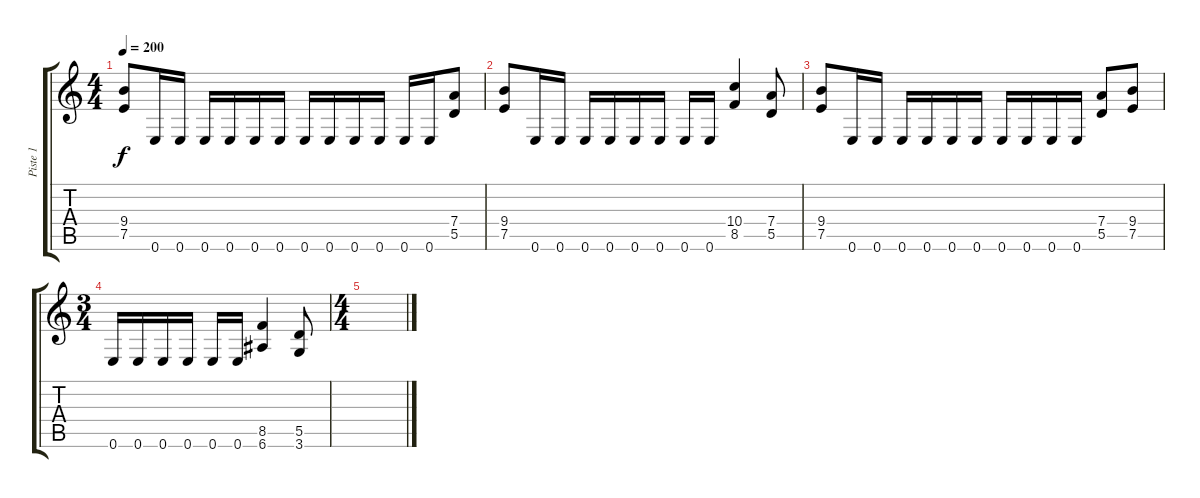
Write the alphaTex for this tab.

\track ("Piste 1" "Piste 1") {instrument distortionguitar}
\staff {score tabs}
\tuning (E4 B3 G3 D3 A2 E2) {hide}
\ts (4 4)
\tempo 200
\clef g2
\ks c
(9.4 7.5).8{dy f} 0.6.16 0.6.16 0.6.16 0.6.16 0.6.16 0.6.16 0.6.16 0.6.16 0.6.16 0.6.16 0.6.16 0.6.16 (7.4 5.5).8 |
(9.4 7.5).8 0.6.16 0.6.16 0.6.16 0.6.16 0.6.16 0.6.16 0.6.16 0.6.16 (10.4 8.5).4 (7.4 5.5).8 |
(9.4 7.5).8 0.6.16 0.6.16 0.6.16 0.6.16 0.6.16 0.6.16 0.6.16 0.6.16 0.6.16 0.6.16 (7.4 5.5).8 (9.4 7.5).8 |
\ts (3 4)
0.6.16 0.6.16 0.6.16 0.6.16 0.6.16 0.6.16 (8.5 6.6).4 (5.5 3.6).8 |
\ts (4 4)
